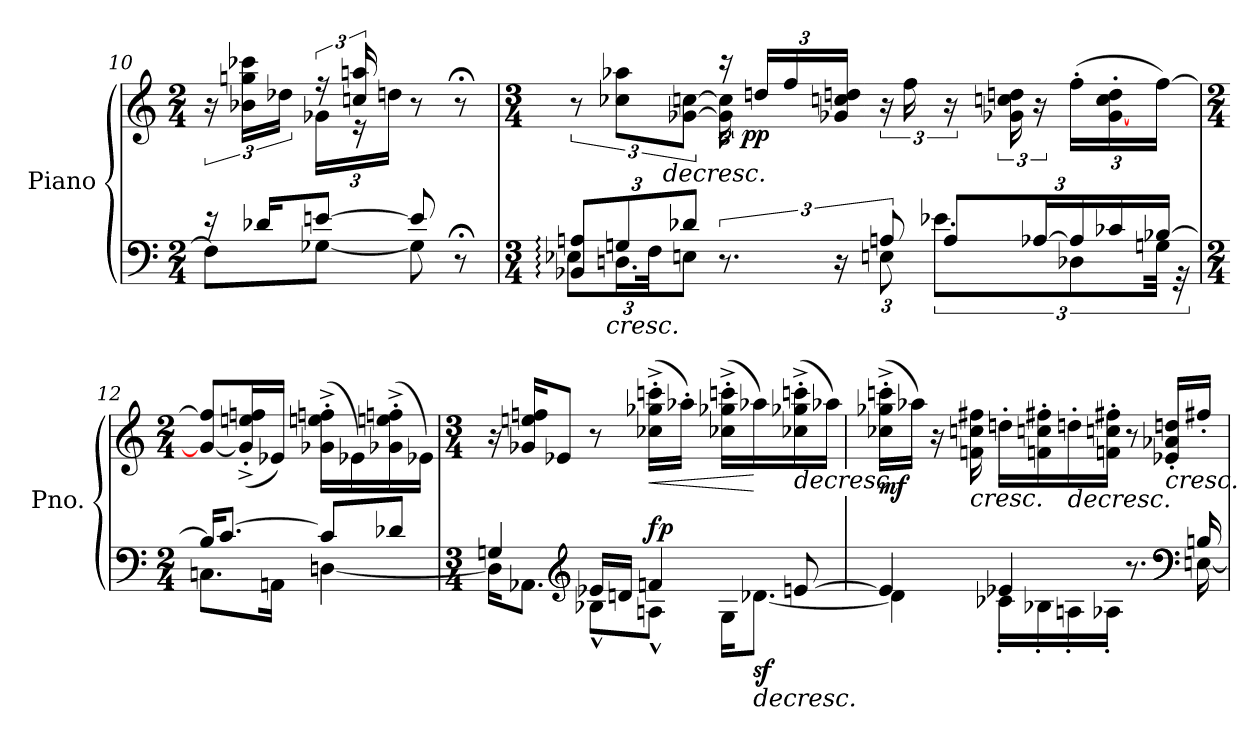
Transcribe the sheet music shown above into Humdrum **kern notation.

**kern	**kern	**dynam
*part1	*part1	*part1
*staff2	*staff1	*staff1/2
*I"Piano	*	*
*I'Pno.	*	*
*clefF4	*clefG2	*
*k[]	*k[]	*
*M2/4	*M2/4	*
=10	=10	=10
*^	*^	*
16r	8F\L]	24r	8ryy	.
.	.	24b-X\ 24ggn\ 24ccc-X\LL	.	.
16d-X/KL	.	.	.	.
.	.	24dd-X\JJ	.	.
[8en/J	[8G-X\J	24r	24g-X\LL	.
.	.	24ccn/ 24aan/	24r	.
.	.	24ryy	24ddn\JJ	.
8e/]	8G-\]	8r	4ryy	.
8r;<	8ryy	8r;<	.	.
!!LO:LB:g=z	!!
=11	=11	=11	=11	=11
*M3/4	*	*M3/4	*	*
*Xbrackettup	*	*	*	*
12BB-X/: 12An/:L	12E-X\L	12r	4ryy	.
!	!	!	!	!LO:HP:b=2
12Gn/	24.Dn\L	12cc-X\ 12aa-X\L	.	<
.	48F\JK	.	.	]
!	!	!	!	!LO:HP:b
12d-X/J	12En\J	[12g-X\ [12ccn\J	.	>
*brackettup	*	*	*	*
12.r	12.ryy	24r	16g-\] 16cc\]	.
!	!	!	!	!LO:DY:b
.	.	24ddn/LL	.	pp
.	.	.	4..ryy	.
.	.	24ff/	.	.
24r	24ryy	24g-X/ 24ccn/ 24ddn/JJ	.	.
12An/	12En\	24r	.	.
.	.	24ff\	.	.
*Xbrackettup	*brackettup	*	*	*
12A/L	12.e-X\L	24r	.	.
.	.	24g-X\ 24ccn\ 24ddn\	.	.
[24A-X/L	.	24r	.	.
24A-/]	12D-X\	(>24ff'\LL	.	.
24c-X/	.	[24g-\' 24cc\' 24dd\'	.	.
[24B-X/JJ	48Gn\Jkk	[24ff\JJ)	.	.
.	48r	.	.	.
*	*	*v	*v	*
!!LO:PB:g=z
=12	=12	=12	=12
*M2/4	*	*M2/4	*
16B-/KL]	8.Cn\L	8g-/_ 8ff/]L	.
[8.c/J	.	.	.
.	.	(<16g-/]'^ 16een/'^ 16ffn/'^L	.
.	16AAn\Jk	16e-X/JJ)	.
8c/L]	[4Dn\	(>16g-X\'^ 16een\'^ 16ffn\'^LL	.
.	.	16e-X\)	.
8d-X/J	.	(>16g-X\'^ 16een\'^ 16ffn\'^	.
.	.	16e-X\JJ)	.
=13	=13	=13	=13
*M3/4	*	*M3/4	*
4Gn/	16Dn\KL]	16r	.
.	8.AA-X\J	16g-X/ 16een/ 16ffn/KL	.
.	.	(>8e-X/J	.
*clefG2	*	*	*
16e-X/LL)	8B-X^^\L	8r	.
16dn/JJ	.	.	.
!	!	!	!LO:HP:n=1:b
!	!	!	!LO:DY:n=1:a=2
!	!	!	!LO:DY:n=2:b
4fn/	8An^^\J	(>16cc-X\'^ 16gg-X\'^ 16cccn\'^LL	] < f p
.	.	16aa-X'\JJ)	.
.	16G\KL	(>16cc-X\'^ 16gg-X\'^ 16cccn\'^LL	.
!	!	!	!LO:HP:b=2
!	!	!	!LO:DY:n=3:b=2
.	[8.d-X\J	16aa-X\)	> [ sf
!	!	!	!LO:HP:b
[8en/	.	(>16cc-X\'^ 16gg-X\'^ 16cccn\'^	>
.	.	16aa-X\JJ)	.
*v	*v	*	*
.	.	[
!!LO:LB:g=z
=14	=14	=14
*^	*	*
!	!	!	!LO:DY:b
4e/]	4d-\]	(>16cc-X\'^ 16gg-X\'^ 16cccn\'^LL	mf
.	.	16aa-X\JJ)	.
.	.	16r	.
!	!	!	!LO:HP:b
.	.	16fn\ 16ccn\ 16ff#X\	<
4e-X/	16c-X'\LL	16ddn'\LL	.
.	16B-X'\	16fn\' 16ccn\' 16ff#X\'	]
!	!	!	!LO:HP:b
.	16An'\	16ddn'\	>
.	16A-X'\JJ	16fn\' 16ccn\' 16ff#X\'JJ	[
8.r	8.ryy	8r	[
!	!	!	!LO:HP:b
.	.	16e-X/' 16a-X/' 16ddn/'LL	<
*clefF4	*	*	*
16Bn/	[16En\	16ff#X'/JJ	.
*v	*v	*	*
.	.	]
=	=	=
*-	*-	*-
